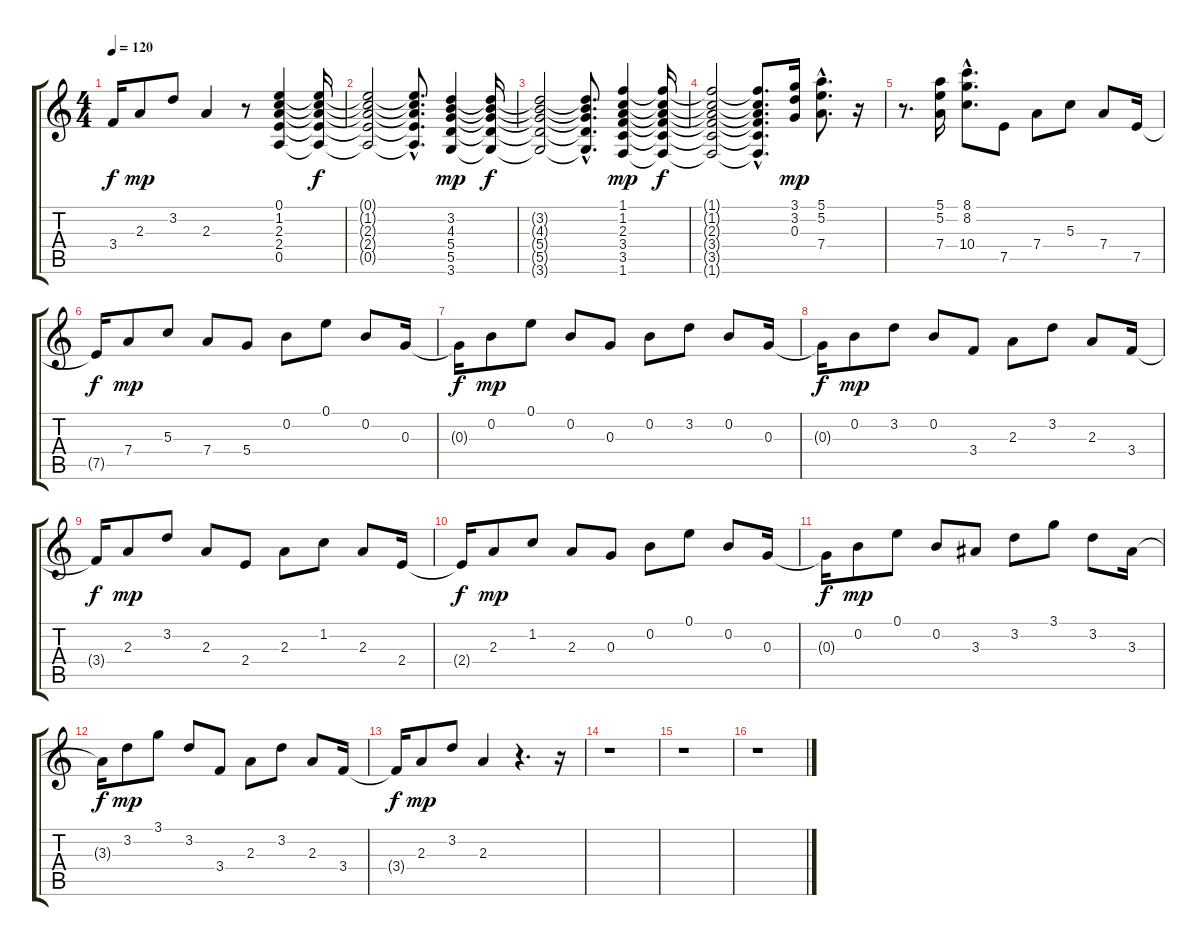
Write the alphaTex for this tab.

\track "" {instrument electricguitarmuted}
\staff {score tabs}
\tuning (E4 B3 G3 D3 A2 E2) {hide}
\ts (4 4)
\tempo 120
\clef g2
\ks c
3.4{t}.16{dy f} 2.3.8{dy mp} 3.2.8 2.3.4 r.8 (0.1 1.2 2.3 2.4 0.5).4 (0.1{t} 1.2{t} 2.3{t} 2.4{t} 0.5{t}).16{dy f} |
(0.1{t} 1.2{t} 2.3{t} 2.4{t} 0.5{t}).2 (0.1{hac t} 1.2{hac t} 2.3{hac t} 2.4{hac t} 0.5{hac t}).8{d} (3.2 4.3 5.4 5.5 3.6).4{dy mp} (3.2{t} 4.3{t} 5.4{t} 5.5{t} 3.6{t}).16{dy f} |
(3.2{t} 4.3{t} 5.4{t} 5.5{t} 3.6{t}).2 (3.2{hac t} 4.3{hac t} 5.4{hac t} 5.5{hac t} 3.6{hac t}).8{d} (1.1 1.2 2.3 3.4 3.5 1.6).4{dy mp} (1.1{t} 1.2{t} 2.3{t} 3.4{t} 3.5{t} 1.6{t}).16{dy f} |
(1.1{t} 1.2{t} 2.3{t} 3.4{t} 3.5{t} 1.6{t}).2 (1.1{hac t} 1.2{hac t} 2.3{hac t} 3.4{hac t} 3.5{hac t} 1.6{hac t}).8{d} (3.1 3.2 0.3).16{dy mp} (5.1{hac} 5.2{hac} 7.4{hac}).8{d} r.16 |
r.8{d} (5.1 5.2 7.4).16 (8.1{hac} 8.2{hac} 10.4{hac}).8{d} 7.5.8 7.4.8 5.3.8 7.4.8 7.5.16 |
7.5{t}.16{dy f} 7.4.8{dy mp} 5.3.8 7.4.8 5.4.8 0.2.8 0.1.8 0.2.8 0.3.16 |
0.3{t}.16{dy f} 0.2.8{dy mp} 0.1.8 0.2.8 0.3.8 0.2.8 3.2.8 0.2.8 0.3.16 |
0.3{t}.16{dy f} 0.2.8{dy mp} 3.2.8 0.2.8 3.4.8 2.3.8 3.2.8 2.3.8 3.4.16 |
3.4{t}.16{dy f} 2.3.8{dy mp} 3.2.8 2.3.8 2.4.8 2.3.8 1.2.8 2.3.8 2.4.16 |
2.4{t}.16{dy f} 2.3.8{dy mp} 1.2.8 2.3.8 0.3.8 0.2.8 0.1.8 0.2.8 0.3.16 |
0.3{t}.16{dy f} 0.2.8{dy mp} 0.1.8 0.2.8 3.3.8 3.2.8 3.1.8 3.2.8 3.3.16 |
3.3{t}.16{dy f} 3.2.8{dy mp} 3.1.8 3.2.8 3.4.8 2.3.8 3.2.8 2.3.8 3.4.16 |
3.4{t}.16{dy f} 2.3.8{dy mp} 3.2.8 2.3.4 r.4{d} r.16 |
r.1 |
r.1 |
r.1
